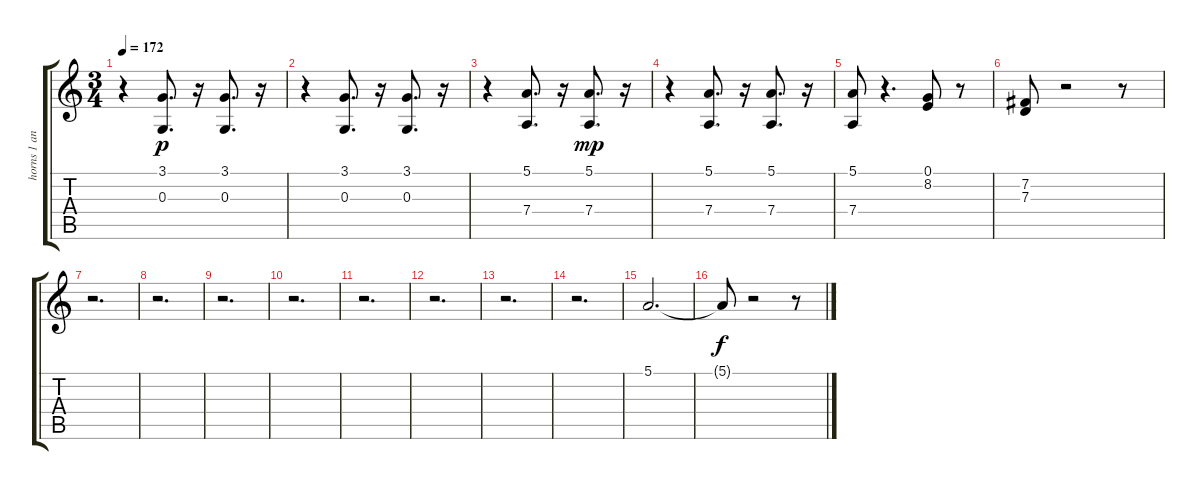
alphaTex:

\track ("horns 1 and 2" "horns 1 an") {instrument frenchhorn}
\staff {score tabs}
\tuning (E4 B3 G3 D3 A2 E2) {hide}
\ts (3 4)
\tempo 172
\clef g2
\ks c
r.4{dy p} (3.1 0.3).8{d} r.16 (3.1 0.3).8{d} r.16 |
r.4 (3.1 0.3).8{d} r.16 (3.1 0.3).8{d} r.16 |
r.4 (5.1 7.4).8{d} r.16 (5.1 7.4).8{d dy mp} r.16 |
r.4 (5.1 7.4).8{d} r.16 (5.1 7.4).8{d} r.16 |
(5.1 7.4).8 r.4{d} (0.1 8.2).8 r.8 |
(7.2 7.3).8 r.2 r.8 |
r.2{d} |
r.2{d} |
r.2{d} |
r.2{d} |
r.2{d} |
r.2{d} |
r.2{d} |
r.2{d} |
5.1.2{d} |
5.1{t}.8{dy f} r.2 r.8
